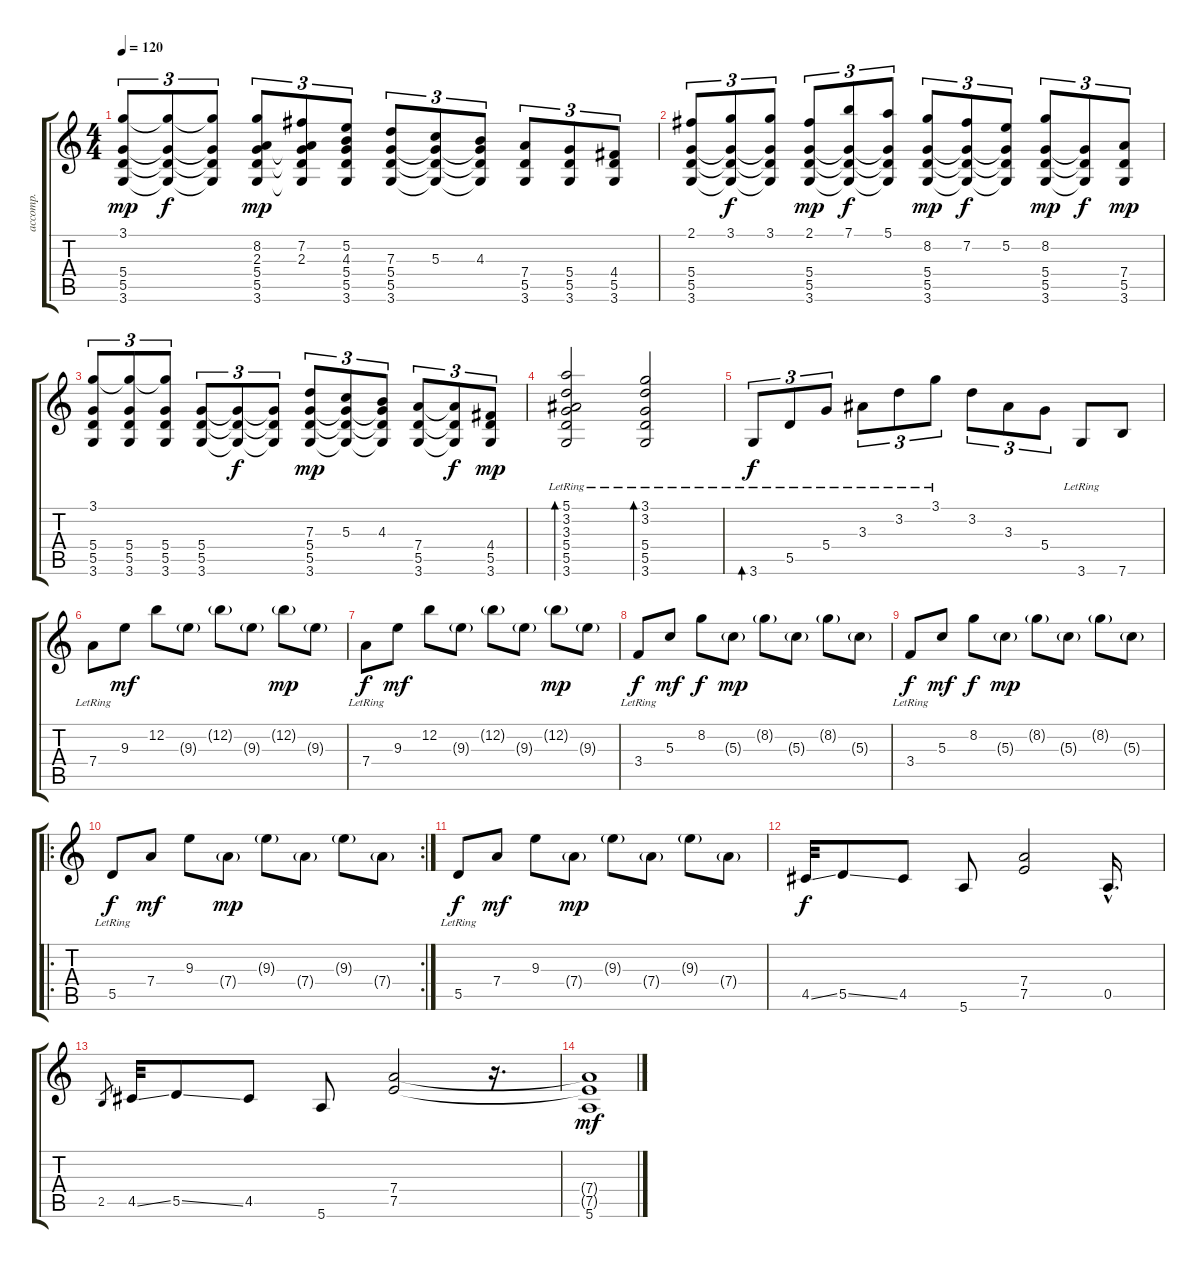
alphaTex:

\track ("accomp." "accomp.") {instrument acousticguitarnylon}
\staff {score tabs}
\tuning (E4 B3 G3 D3 A2 E2) {hide}
\ts (4 4)
\tempo 120
\clef g2
\ks c
(3.1 5.4 5.5 3.6).8{tu (3 2) dy mp} (3.1{t} 5.4{t} 5.5{t} 3.6{t}).8{tu (3 2) dy f} (3.1{t} 5.4{t} 5.5{t} 3.6{t}).8{tu (3 2)} (8.2 2.3 5.4 5.5 3.6).8{tu (3 2) dy mp} (7.2 2.3 5.4{t} 5.5{t} 3.6{t}).8{tu (3 2)} (5.2 4.3 5.4 5.5 3.6).8{tu (3 2)} (7.3 5.4 5.5 3.6).8{tu (3 2)} (5.3 5.4{t} 5.5{t} 3.6{t}).8{tu (3 2)} (4.3 5.4{t} 5.5{t} 3.6{t}).8{tu (3 2)} (7.4 5.5 3.6).8{tu (3 2)} (5.4 5.5 3.6).8{tu (3 2)} (4.4 5.5 3.6).8{tu (3 2)} |
(2.1 5.4 5.5 3.6).8{tu (3 2)} (3.1 5.4{t} 5.5{t} 3.6{t}).8{tu (3 2) dy f} (3.1 5.4{t} 5.5{t} 3.6{t}).8{tu (3 2)} (2.1 5.4 5.5 3.6).8{tu (3 2) dy mp} (7.1 5.4{t} 5.5{t} 3.6{t}).8{tu (3 2) dy f} (5.1 5.4{t} 5.5{t} 3.6{t}).8{tu (3 2)} (8.2 5.4 5.5 3.6).8{tu (3 2) dy mp} (7.2 5.4{t} 5.5{t} 3.6{t}).8{tu (3 2) dy f} (5.2 5.4{t} 5.5{t} 3.6{t}).8{tu (3 2)} (8.2 5.4 5.5 3.6).8{tu (3 2) dy mp} (5.4{t} 5.5{t} 3.6{t}).8{tu (3 2) dy f} (7.4 5.5 3.6).8{tu (3 2) dy mp} |
(3.1 5.4 5.5 3.6).8{tu (3 2)} (3.1{t} 5.4 5.5 3.6).8{tu (3 2)} (3.1{t} 5.4 5.5 3.6).8{tu (3 2)} (5.4 5.5 3.6).8{tu (3 2)} (5.4{t} 5.5{t} 3.6{t}).8{tu (3 2) dy f} (5.4{t} 5.5{t} 3.6{t}).8{tu (3 2)} (7.3 5.4 5.5 3.6).8{tu (3 2) dy mp} (5.3 5.4{t} 5.5{t} 3.6{t}).8{tu (3 2)} (4.3 5.4{t} 5.5{t} 3.6{t}).8{tu (3 2)} (7.4 5.5 3.6).8{tu (3 2)} (7.4{t} 5.5{t} 3.6{t}).8{tu (3 2) dy f} (4.4 5.5 3.6).8{tu (3 2) dy mp} |
(5.1{lr} 3.2 3.3 5.4{lr} 5.5{lr} 3.6{lr}).2{bd 240} (3.1 3.2{lr} 5.4{lr} 5.5{lr} 3.6{lr}).2{bd 480} |
3.6{lr}.8{tu (3 2) bd 120 dy f} 5.5{lr}.8{tu (3 2)} 5.4{lr}.8{tu (3 2)} 3.3{lr}.8{tu (3 2)} 3.2{lr}.8{tu (3 2)} 3.1{lr}.8{tu (3 2)} 3.2.8{tu (3 2)} 3.3.8{tu (3 2)} 5.4.8{tu (3 2)} 3.6{lr}.8 7.6.8 |
7.4{lr}.8 9.3.8{dy mf} 12.2.8 9.3{g}.8 12.2{g}.8 9.3{g}.8 12.2{g}.8{dy mp} 9.3{g}.8 |
7.4{lr}.8{dy f} 9.3.8{dy mf} 12.2.8 9.3{g}.8 12.2{g}.8 9.3{g}.8 12.2{g}.8{dy mp} 9.3{g}.8 |
3.4{lr}.8{dy f} 5.3.8{dy mf} 8.2.8{dy f} 5.3{g}.8{dy mp} 8.2{g}.8 5.3{g}.8 8.2{g}.8 5.3{g}.8 |
3.4{lr}.8{dy f} 5.3.8{dy mf} 8.2.8{dy f} 5.3{g}.8{dy mp} 8.2{g}.8 5.3{g}.8 8.2{g}.8 5.3{g}.8 |
\ro
\rc 2
5.5{lr}.8{dy f} 7.4.8{dy mf} 9.3.8 7.4{g}.8{dy mp} 9.3{g}.8 7.4{g}.8 9.3{g}.8 7.4{g}.8 |
5.5{lr}.8{dy f} 7.4.8{dy mf} 9.3.8 7.4{g}.8{dy mp} 9.3{g}.8 7.4{g}.8 9.3{g}.8 7.4{g}.8 |
4.5{ss}.32{dy f} 5.5{ss}.8 4.5.8 5.6.8 (7.4 7.5).2 0.5{hac}.16{d} |
2.5.8{gr} 4.5{ss}.32 5.5{ss}.8 4.5.8 5.6.8 (7.4 7.5).2 r.16{d} |
(7.4{t} 7.5{t} 5.6).1{dy mf}
